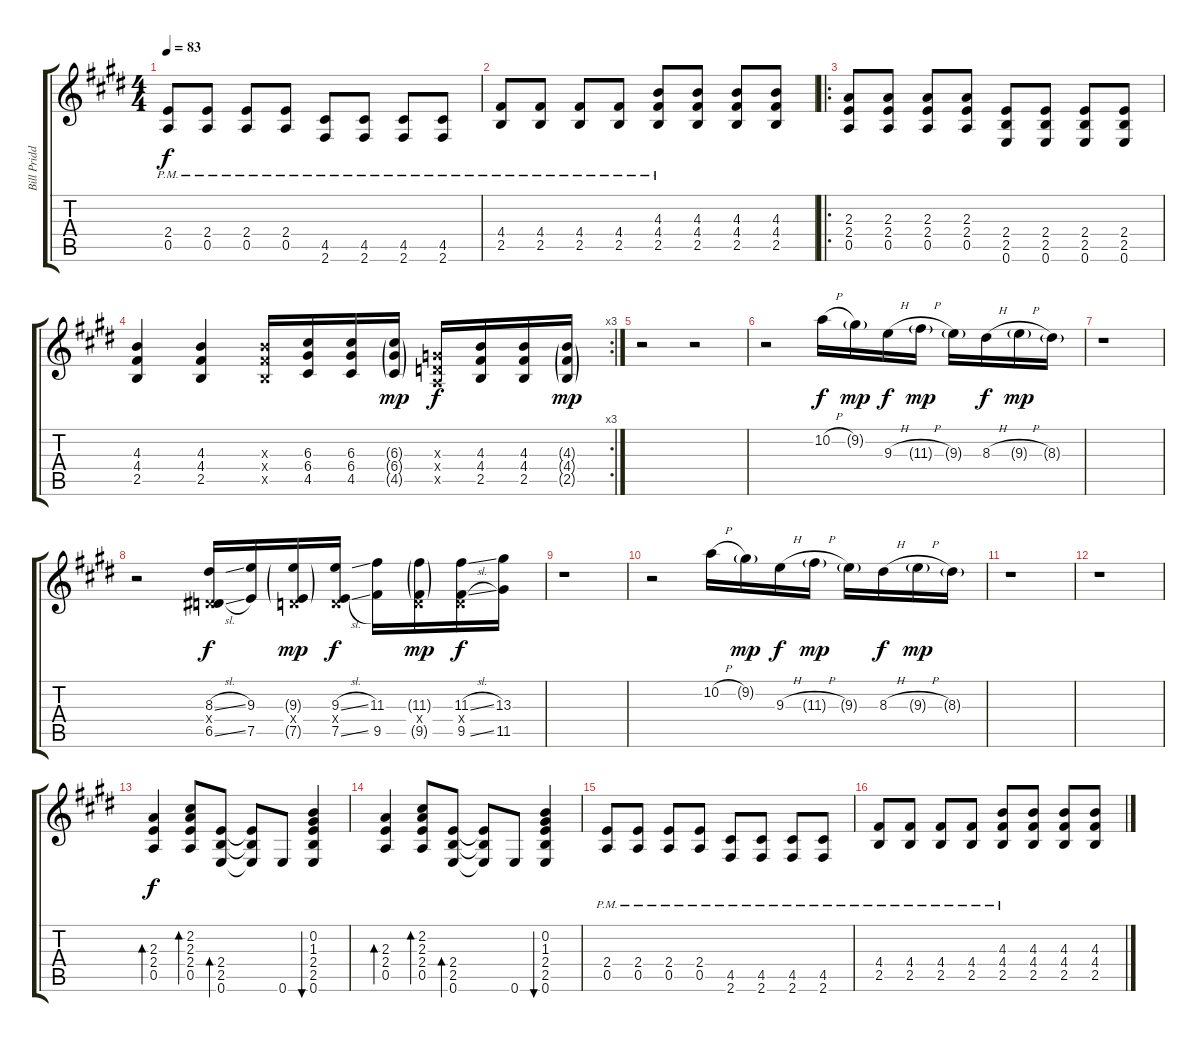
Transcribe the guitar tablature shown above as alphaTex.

\track ("Bill Priddle - Lead Guitar" "Bill Pridd") {instrument acousticguitarsteel}
\staff {score tabs}
\tuning (E4 B3 G3 D3 A2 E2) {hide}
\ts (4 4)
\tempo 83
\clef g2
\ks e
(2.4{pm} 0.5{pm}).8{dy f instrument distortionguitar} (2.4{pm} 0.5{pm}).8 (2.4{pm} 0.5{pm}).8 (2.4{pm} 0.5{pm}).8 (4.5{pm} 2.6{pm}).8 (4.5{pm} 2.6{pm}).8 (4.5{pm} 2.6{pm}).8 (4.5{pm} 2.6{pm}).8 |
\ks c#minor
(4.4{pm} 2.5{pm}).8 (4.4{pm} 2.5{pm}).8 (4.4{pm} 2.5{pm}).8 (4.4 2.5{pm}).8 (4.3 4.4 2.5{pm}).8 (4.3 4.4 2.5).8 (4.3 4.4 2.5).8 (4.3 4.4 2.5).8 |
\ro
(2.3 2.4 0.5).8{instrument distortionguitar} (2.3 2.4 0.5).8 (2.3 2.4 0.5).8 (2.3 2.4 0.5).8 (2.4 2.5 0.6).8 (2.4 2.5 0.6).8 (2.4 2.5 0.6).8 (2.4 2.5 0.6).8 |
\rc 3
(4.3 4.4 2.5).4 (4.3 4.4 2.5).4 (4.3{x} 4.4{x} 2.5{x}).16 (6.3 6.4 4.5).16 (6.3 6.4 4.5).16 (6.3{g} 6.4{g} 4.5{g}).16{dy mp} (0.3{x} 0.4{x} 0.5{x}).16{dy f} (4.3 4.4 2.5).16 (4.3 4.4 2.5).16 (4.3{g} 4.4{g} 2.5{g}).16{dy mp} |
r.2 r.2 |
r.2{instrument electricguitarjazz} 10.2{h}.16{dy f} 9.2{g}.16{dy mp} 9.3{h}.16{dy f} 11.3{h g}.16{dy mp} 9.3{g}.16 8.3{h}.16{dy f} 9.3{h g}.16{dy mp} 8.3{g}.16 |
r.1 |
r.2 (8.3{sl} 0.4{x} 6.5{sl}).16{dy f} (9.3 7.5).16 (9.3{g} 0.4{x} 7.5{g}).16{dy mp} (9.3{sl} 0.4{x} 7.5{sl}).16{dy f} (11.3 9.5).16 (11.3{g} 0.4{x} 9.5{g}).16{dy mp} (11.3{sl} 0.4{x} 9.5{sl}).16{dy f} (13.3 11.5).16 |
r.1 |
r.2 10.2{h}.16 9.2{g}.16{dy mp} 9.3{h}.16{dy f} 11.3{h g}.16{dy mp} 9.3{g}.16 8.3{h}.16{dy f} 9.3{h g}.16{dy mp} 8.3{g}.16 |
r.1 |
r.1 |
\ks e
(2.3 2.4 0.5).4{bd 30 dy f} (2.2 2.3 2.4 0.5).8{bd 30} (2.4 2.5 0.6).8{bd 60} (2.4{t} 2.5{t} 0.6{t}).8 0.6.8 (0.2 1.3 2.4 2.5 0.6).4{bu 30} |
(2.3 2.4 0.5).4{bd 30} (2.2 2.3 2.4 0.5).8{bd 30} (2.4 2.5 0.6).8{bd 60} (2.4{t} 2.5{t} 0.6{t}).8 0.6.8 (0.2 1.3 2.4 2.5 0.6).4{bu 30} |
(2.4{pm} 0.5{pm}).8{instrument distortionguitar} (2.4{pm} 0.5{pm}).8 (2.4{pm} 0.5{pm}).8 (2.4{pm} 0.5{pm}).8 (4.5{pm} 2.6{pm}).8 (4.5{pm} 2.6{pm}).8 (4.5{pm} 2.6{pm}).8 (4.5{pm} 2.6{pm}).8 |
\ks c#minor
(4.4{pm} 2.5{pm}).8 (4.4{pm} 2.5{pm}).8 (4.4{pm} 2.5{pm}).8 (4.4 2.5{pm}).8 (4.3 4.4 2.5{pm}).8 (4.3 4.4 2.5).8 (4.3 4.4 2.5).8 (4.3 4.4 2.5).8
